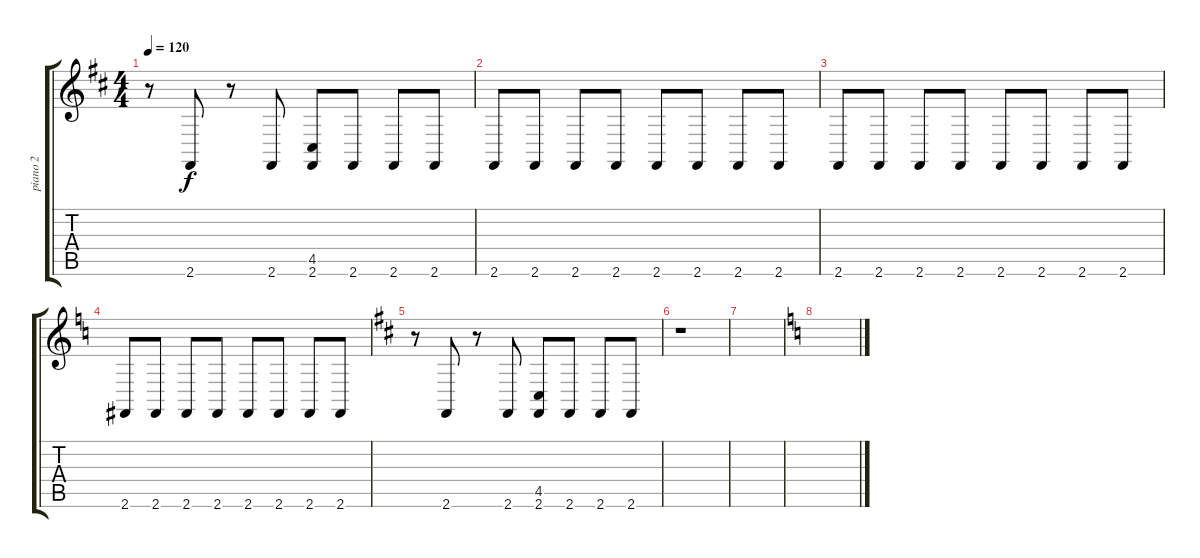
\track ("piano 2" "piano 2") {instrument electricgrandpiano}
\staff {score tabs}
\tuning (E4 B3 G3 D3 A2 E2) {hide}
\ts (4 4)
\tempo 120
\clef g2
\ks d
r.8{dy f volume 10} 2.6.8{volume 10} r.8{volume 9} 2.6.8{volume 9} (4.5 2.6).8{volume 9} 2.6.8{volume 8} 2.6.8{volume 8} 2.6.8{volume 8} |
2.6.8{volume 8} 2.6.8{volume 8} 2.6.8{volume 7} 2.6.8{volume 7} 2.6.8{volume 7} 2.6.8{volume 6} 2.6.8{volume 6} 2.6.8{volume 6} |
2.6.8{volume 6} 2.6.8{volume 5} 2.6.8{volume 5} 2.6.8{volume 5} 2.6.8{volume 4} 2.6.8{volume 4} 2.6.8{volume 4} 2.6.8{volume 3} |
\ks c
2.6.8{volume 3} 2.6.8{volume 2} 2.6.8{volume 2} 2.6.8{volume 1} 2.6.8{volume 1} 2.6.8{volume 1} 2.6.8{volume 0} 2.6.8{volume 0} |
\ks d
r.8{volume 0} 2.6.8 r.8 2.6.8 (4.5 2.6).8 2.6.8 2.6.8 2.6.8 |
r.1 |
|
\ks c
